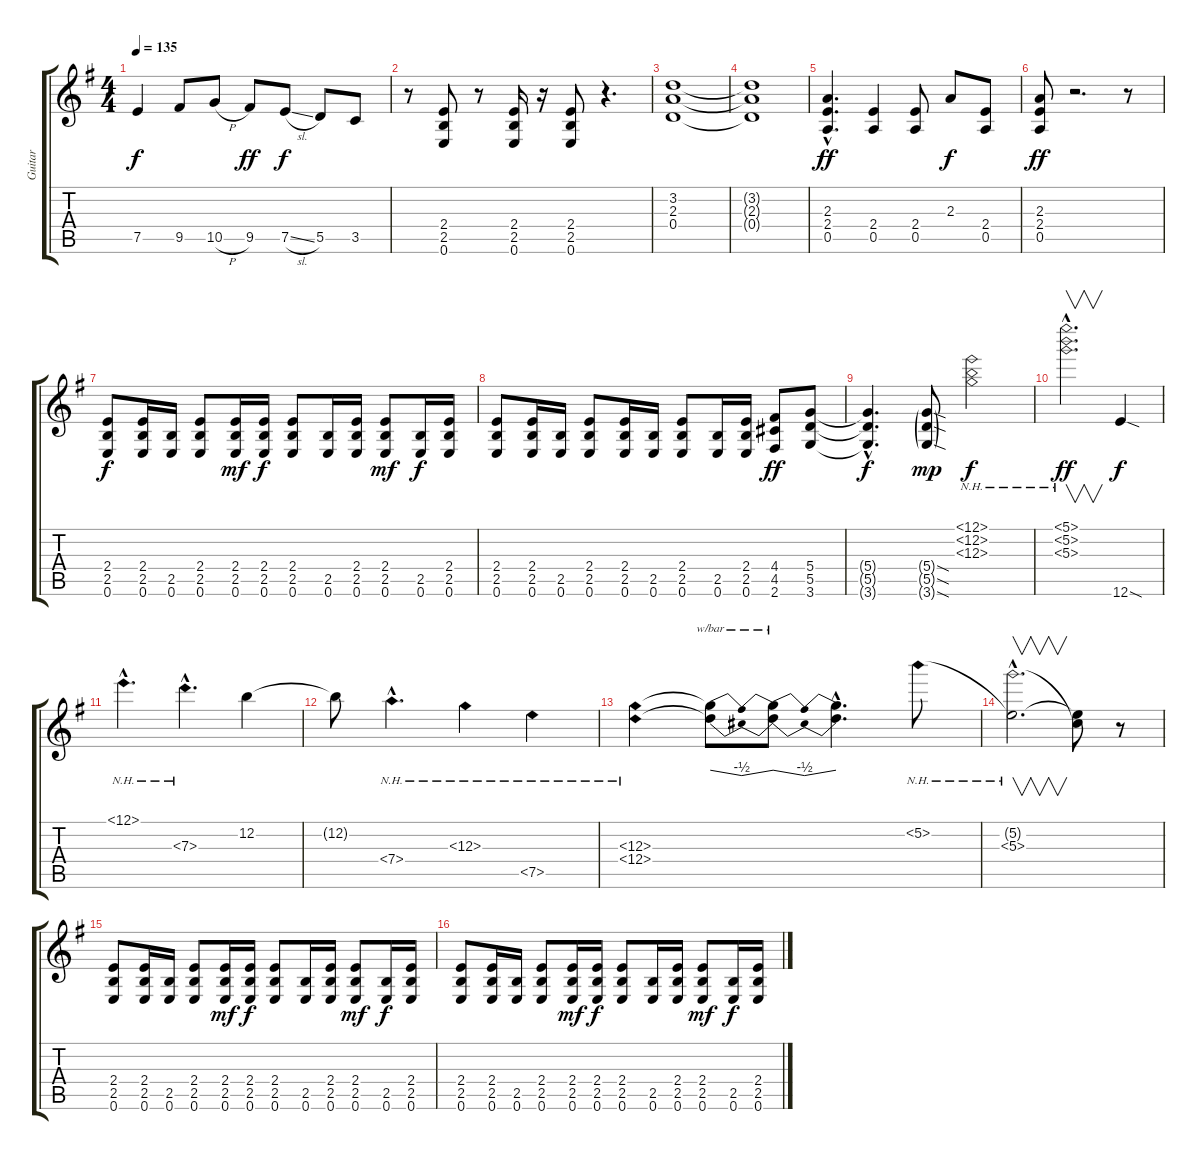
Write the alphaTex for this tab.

\track ("Guitar" "Guitar") {instrument distortionguitar}
\staff {score tabs}
\tuning (E4 B3 G3 D3 A2 E2) {hide}
\ts (4 4)
\tempo 135
\clef g2
\ks g
7.5.4{dy f} 9.5.8 10.5{h}.8 9.5.8{dy ff} 7.5{sl}.8{dy f} 5.5.8 3.5.8 |
r.8 (2.4 2.5 0.6).8 r.8 (2.4 2.5 0.6).16 r.16 (2.4 2.5 0.6).8 r.4{d} |
(3.2 2.3 0.4).1 |
(3.2{t} 2.3{t} 0.4{t}).1 |
(2.3{hac} 2.4{hac} 0.5{hac}).4{d dy ff} (2.4 0.5).4 (2.4 0.5).8 2.3.8{dy f} (2.4 0.5).8 |
(2.3 2.4 0.5).8{dy ff} r.2{d} r.8 |
(2.4 2.5 0.6).8{dy f} (2.4 2.5 0.6).16 (2.5 0.6).16 (2.4 2.5 0.6).8 (2.4 2.5 0.6).16{dy mf} (2.4 2.5 0.6).16{dy f} (2.4 2.5 0.6).8 (2.5 0.6).16 (2.4 2.5 0.6).16 (2.4 2.5 0.6).8{dy mf} (2.5 0.6).16{dy f} (2.4 2.5 0.6).16 |
(2.4 2.5 0.6).8 (2.4 2.5 0.6).16 (2.5 0.6).16 (2.4 2.5 0.6).8 (2.4 2.5 0.6).16 (2.5 0.6).16 (2.4 2.5 0.6).8 (2.5 0.6).16 (2.4 2.5 0.6).16 (4.4 4.5 2.6).8{dy ff} (5.4 5.5 3.6).8 |
(5.4{hac t} 5.5{hac t} 3.6{hac t}).4{d dy f} (5.4{sod g} 5.5{sod g} 3.6{sod g}).8{dy mp} (12.1{nh} 12.2{nh} 12.3{nh}).2{dy f} |
(5.1{nh hac} 5.2{nh hac} 5.3{nh hac}).2{v d dy ff} 12.6{sod}.4{dy f} |
12.1{nh hac}.4{d} 7.3{nh hac}.4{d} 12.2.4 |
12.2{t}.8 7.4{nh hac}.4{d} 12.3{nh}.4 7.5{nh}.4 |
(12.3{nh} 12.4{nh}).4 (12.3{t} 12.4{t}).8{tbe (dip default 0 0 30 -2 60 0)} (12.3{t} 12.4{t}).8{tbe (dip default 0 0 30 -2 60 0)} (12.3{hac t} 12.4{hac t}).4{d} 5.2{nh}.8 |
(5.2{hac t} 5.3{nh hac}).2{v d} (5.2{t} 5.3{t}).8 r.8 |
(2.4 2.5 0.6).8 (2.4 2.5 0.6).16 (2.5 0.6).16 (2.4 2.5 0.6).8 (2.4 2.5 0.6).16{dy mf} (2.4 2.5 0.6).16{dy f} (2.4 2.5 0.6).8 (2.5 0.6).16 (2.4 2.5 0.6).16 (2.4 2.5 0.6).8{dy mf} (2.5 0.6).16{dy f} (2.4 2.5 0.6).16 |
(2.4 2.5 0.6).8 (2.4 2.5 0.6).16 (2.5 0.6).16 (2.4 2.5 0.6).8 (2.4 2.5 0.6).16{dy mf} (2.4 2.5 0.6).16{dy f} (2.4 2.5 0.6).8 (2.5 0.6).16 (2.4 2.5 0.6).16 (2.4 2.5 0.6).8{dy mf} (2.5 0.6).16{dy f} (2.4 2.5 0.6).16
